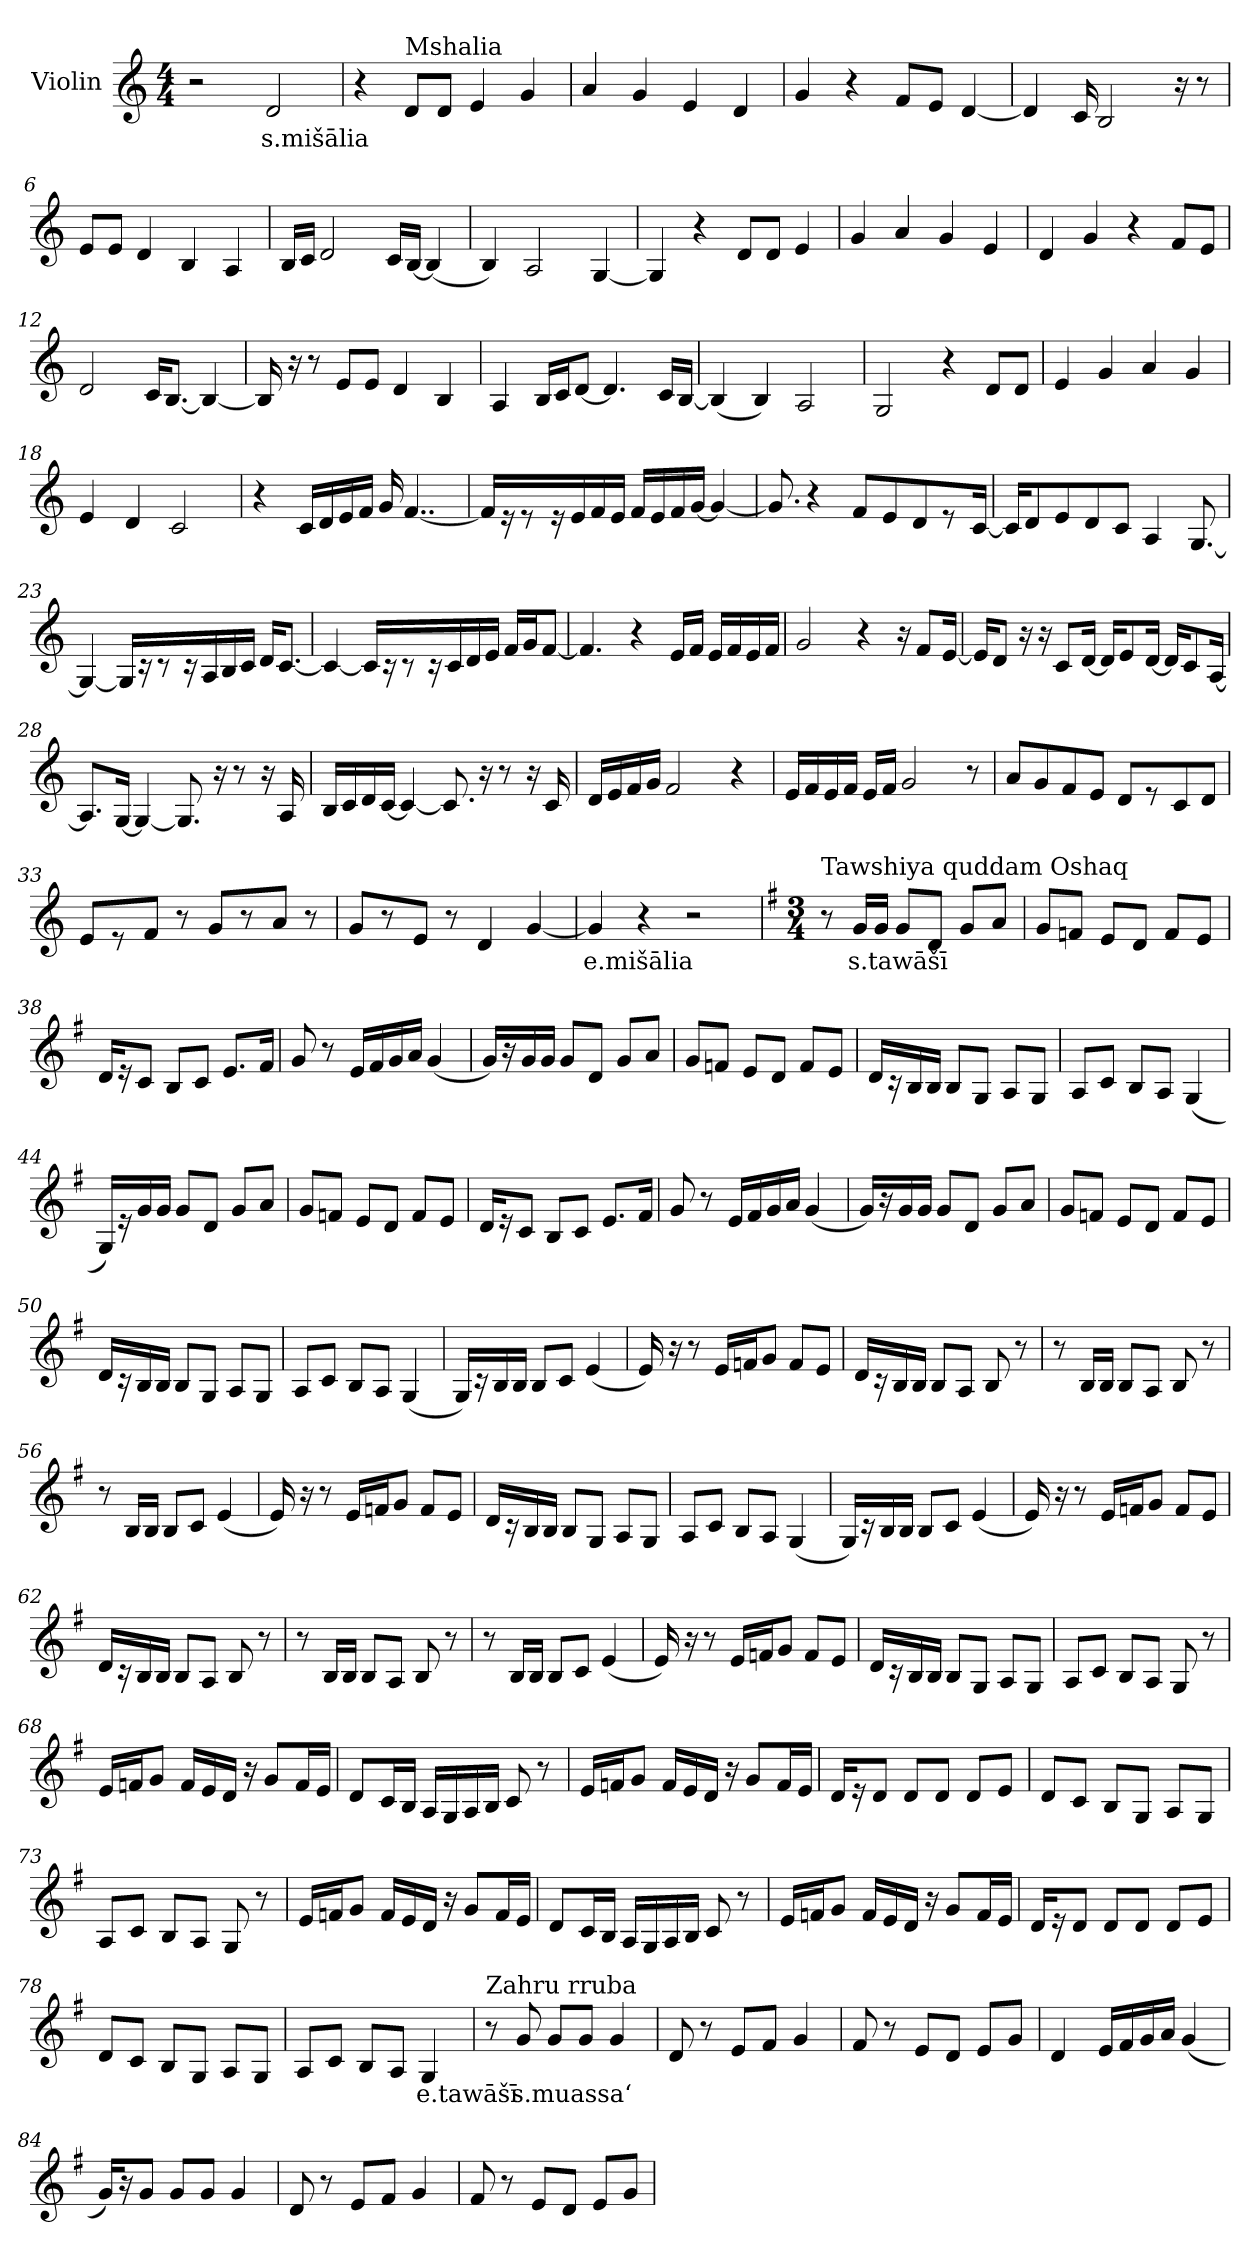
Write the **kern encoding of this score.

**kern	**text
*part1	*part1
*staff1	*staff1
*I"Violin	*
*clefG2	*
*k[]	*
*M4/4	*
*MM85	*
=1	=1
2r	.
!	!LO:LY:b
2d/	s.mišālia
=2	=2
4r	.
!LO:TX:a:t=Mshalia	!
8d/L	.
8d/J	.
4e/	.
4g/	.
=3	=3
4a/	.
4g/	.
4e/	.
4d/	.
=4	=4
4g/	.
4r	.
8f/L	.
8e/J	.
[4d/	.
=5	=5
4d/]	.
16c/	.
2B/	.
16r	.
8r	.
!!LO:LB:g=z
=6	=6
8e/L	.
8e/J	.
4d/	.
4B/	.
4A/	.
=7	=7
16B/LL	.
16c/JJ	.
2d/	.
16c/LL	.
[16B/JJ	.
(<4B/]	.
=8	=8
4B/)	.
2A/	.
[4G/	.
=9	=9
4G/]	.
4r	.
8d/L	.
8d/J	.
4e/	.
=10	=10
4g/	.
4a/	.
4g/	.
4e/	.
!!LO:LB:g=z
=11	=11
4d/	.
4g/	.
4r	.
8f/L	.
8e/J	.
=12	=12
2d/	.
16c/KL	.
[8.B/J	.
4B/_	.
=13	=13
16B/]	.
16r	.
8r	.
8e/L	.
8e/J	.
4d/	.
4B/	.
=14	=14
4A/	.
16B/LL	.
16c/J	.
[8d/J	.
4.d/]	.
16c/LL	.
[16B/JJ	.
=15	=15
(<4B/]	.
4B/)	.
2A/	.
!!LO:LB:g=z
=16	=16
2G/	.
4r	.
8d/L	.
8d/J	.
=17	=17
4e/	.
4g/	.
4a/	.
4g/	.
=18	=18
4e/	.
4d/	.
2c/	.
=19	=19
4r	.
16c/LL	.
16d/	.
16e/	.
16f/JJ	.
16g/	.
[4..f/	.
=20	=20
16f/LL]	.
16r	.
8r	.
16r	.
16e/	.
16f/	.
16e/JJ	.
16f/LL	.
16e/	.
16f/	.
[16g/JJ	.
4g/_	.
!!LO:LB:g=z
=21	=21
8.g/]	.
4r	.
8f/L	.
8e/	.
8d/	.
8r	.
[16c/Jk	.
=22	=22
16c/KL]	.
8d/	.
8e/	.
8d/	.
8c/J	.
4A/	.
[8.G/	.
=23	=23
4G/_	.
16G/LL]	.
16r	.
8r	.
16r	.
16A/	.
16B/	.
16c/JJ	.
16d/KL	.
[8.c/J	.
!!LO:LB:g=z
=24	=24
4c/_	.
16c/LL]	.
16r	.
8r	.
16r	.
16c/	.
16d/	.
16e/JJ	.
16f/LL	.
16g/J	.
[8f/J	.
=25	=25
4.f/]	.
4r	.
16e/LL	.
16f/JJ	.
16e/LL	.
16f/	.
16e/	.
16f/JJ	.
=26	=26
2g/	.
4r	.
16r	.
8f/L	.
[16e/Jk	.
!!LO:LB:g=z
=27	=27
16e/KL]	.
8d/J	.
16r	.
16r	.
8c/L	.
[16d/Jk	.
16d/KL]	.
8e/	.
[16d/Jk	.
16d/KL]	.
8c/	.
[16A/Jk	.
=28	=28
8.A/L]	.
[16G/Jk	.
4G/_	.
8.G/]	.
16r	.
8r	.
16r	.
16A/	.
=29	=29
16B/LL	.
16c/	.
16d/	.
[16c/JJ	.
4c/_	.
8.c/]	.
16r	.
8r	.
16r	.
16c/	.
!!LO:PB:g=z
=30	=30
16d/LL	.
16e/	.
16f/	.
16g/JJ	.
2f/	.
4r	.
=31	=31
16e/LL	.
16f/	.
16e/	.
16f/JJ	.
16e/LL	.
16f/JJ	.
2g/	.
8r	.
=32	=32
8a/L	.
8g/	.
8f/	.
8e/J	.
8d/L	.
8r	.
8c/	.
8d/J	.
=33	=33
8e/L	.
8r	.
8f/J	.
8r	.
8g/L	.
8r	.
8a/J	.
8r	.
=34	=34
8g/L	.
8r	.
8e/J	.
8r	.
4d/	.
[4g/	.
!!LO:PB:g=z
=35	=35
!	!LO:LY:b
4g/]	e.mišālia
4r	.
2r	.
=36	=36
*k[f#]	*
*G:	*
*M3/4	*
*MM60	*
!LO:TX:a:t=Tawshiya quddam Oshaq	!
8r	.
!	!LO:LY:b
16g/LL	s.tawāšī
16g/JJ	.
8g/L	.
8d/J	.
8g/L	.
8a/J	.
=37	=37
8g/L	.
8fn/J	.
8e/L	.
8d/J	.
8f/L	.
8e/J	.
=38	=38
16d/KL	.
16r	.
8c/J	.
8B/L	.
8c/J	.
8.e/L	.
16f#/Jk	.
=39	=39
8g/	.
8r	.
16e/LL	.
16f#/	.
16g/	.
16a/JJ	.
(<4g/	.
=40	=40
16g/LL)	.
16r	.
16g/	.
16g/JJ	.
8g/L	.
8d/J	.
8g/L	.
8a/J	.
!!LO:LB:g=z
=41	=41
8g/L	.
8fn/J	.
8e/L	.
8d/J	.
8f/L	.
8e/J	.
=42	=42
16d/LL	.
16r	.
16B/	.
16B/JJ	.
8B/L	.
8G/J	.
8A/L	.
8G/J	.
=43	=43
8A/L	.
8c/J	.
8B/L	.
8A/J	.
(<4G/	.
=44	=44
16G/LL)	.
16r	.
16g/	.
16g/JJ	.
8g/L	.
8d/J	.
8g/L	.
8a/J	.
=45	=45
8g/L	.
8fn/J	.
8e/L	.
8d/J	.
8f/L	.
8e/J	.
!!LO:LB:g=z
=46	=46
16d/KL	.
16r	.
8c/J	.
8B/L	.
8c/J	.
8.e/L	.
16f#/Jk	.
!!LO:LB:g=z
=47	=47
8g/	.
8r	.
16e/LL	.
16f#/	.
16g/	.
16a/JJ	.
(<4g/	.
=48	=48
16g/LL)	.
16r	.
16g/	.
16g/JJ	.
8g/L	.
8d/J	.
8g/L	.
8a/J	.
=49	=49
8g/L	.
8fn/J	.
8e/L	.
8d/J	.
8f/L	.
8e/J	.
=50	=50
16d/LL	.
16r	.
16B/	.
16B/JJ	.
8B/L	.
8G/J	.
8A/L	.
8G/J	.
=51	=51
8A/L	.
8c/J	.
8B/L	.
8A/J	.
(<4G/	.
!!LO:LB:g=z
=52	=52
16G/LL)	.
16r	.
16B/	.
16B/JJ	.
8B/L	.
8c/J	.
(<4e/	.
!!LO:LB:g=z
=53	=53
16e/)	.
16r	.
8r	.
16e/LL	.
16fn/J	.
8g/J	.
8f/L	.
8e/J	.
=54	=54
16d/LL	.
16r	.
16B/	.
16B/JJ	.
8B/L	.
8A/J	.
8B/	.
8r	.
=55	=55
8r	.
16B/LL	.
16B/JJ	.
8B/L	.
8A/J	.
8B/	.
8r	.
=56	=56
8r	.
16B/LL	.
16B/JJ	.
8B/L	.
8c/J	.
(<4e/	.
!!LO:LB:g=z
=57	=57
16e/)	.
16r	.
8r	.
16e/LL	.
16fn/J	.
8g/J	.
8f/L	.
8e/J	.
!!LO:LB:g=z
=58	=58
16d/LL	.
16r	.
16B/	.
16B/JJ	.
8B/L	.
8G/J	.
8A/L	.
8G/J	.
=59	=59
8A/L	.
8c/J	.
8B/L	.
8A/J	.
(<4G/	.
=60	=60
16G/LL)	.
16r	.
16B/	.
16B/JJ	.
8B/L	.
8c/J	.
(<4e/	.
=61	=61
16e/)	.
16r	.
8r	.
16e/LL	.
16fn/J	.
8g/J	.
8f/L	.
8e/J	.
!!LO:PB:g=z
=62	=62
16d/LL	.
16r	.
16B/	.
16B/JJ	.
8B/L	.
8A/J	.
8B/	.
8r	.
!!LO:LB:g=z
=63	=63
8r	.
16B/LL	.
16B/JJ	.
8B/L	.
8A/J	.
8B/	.
8r	.
=64	=64
8r	.
16B/LL	.
16B/JJ	.
8B/L	.
8c/J	.
(<4e/	.
=65	=65
16e/)	.
16r	.
8r	.
16e/LL	.
16fn/J	.
8g/J	.
8f/L	.
8e/J	.
=66	=66
16d/LL	.
16r	.
16B/	.
16B/JJ	.
8B/L	.
8G/J	.
8A/L	.
8G/J	.
!!LO:LB:g=z
=67	=67
8A/L	.
8c/J	.
8B/L	.
8A/J	.
8G/	.
8r	.
!!LO:LB:g=z
=68	=68
16e/LL	.
16fn/J	.
8g/J	.
16f/LL	.
16e/	.
16d/JJ	.
16r	.
8g/L	.
16f/L	.
16e/JJ	.
=69	=69
8d/L	.
16c/L	.
16B/JJ	.
16A/LL	.
16G/	.
16A/	.
16B/JJ	.
8c/	.
8r	.
=70	=70
16e/LL	.
16fn/J	.
8g/J	.
16f/LL	.
16e/	.
16d/JJ	.
16r	.
8g/L	.
16f/L	.
16e/JJ	.
=71	=71
16d/KL	.
16r	.
8d/J	.
8d/L	.
8d/J	.
8d/L	.
8e/J	.
!!LO:LB:g=z
=72	=72
8d/L	.
8c/J	.
8B/L	.
8G/J	.
8A/L	.
8G/J	.
!!LO:LB:g=z
=73	=73
8A/L	.
8c/J	.
8B/L	.
8A/J	.
8G/	.
8r	.
=74	=74
16e/LL	.
16fn/J	.
8g/J	.
16f/LL	.
16e/	.
16d/JJ	.
16r	.
8g/L	.
16f/L	.
16e/JJ	.
=75	=75
8d/L	.
16c/L	.
16B/JJ	.
16A/LL	.
16G/	.
16A/	.
16B/JJ	.
8c/	.
8r	.
=76	=76
16e/LL	.
16fn/J	.
8g/J	.
16f/LL	.
16e/	.
16d/JJ	.
16r	.
8g/L	.
16f/L	.
16e/JJ	.
!!LO:LB:g=z
=77	=77
16d/KL	.
16r	.
8d/J	.
8d/L	.
8d/J	.
8d/L	.
8e/J	.
!!LO:PB:g=z
=78	=78
8d/L	.
8c/J	.
8B/L	.
8G/J	.
8A/L	.
8G/J	.
=79	=79
8A/L	.
8c/J	.
8B/L	.
8A/J	.
!	!LO:LY:b
4G/	e.tawāšī
=80	=80
!LO:TX:a:t=Zahru rruba	!
8r	.
!	!LO:LY:b
8g/	s.muassa‘
8g/L	.
8g/J	.
4g/	.
=81	=81
8d/	.
8r	.
8e/L	.
8f#/J	.
4g/	.
=82	=82
8f#/	.
8r	.
8e/L	.
8d/J	.
8e/L	.
8g/J	.
=83	=83
4d/	.
16e/LL	.
16f#/	.
16g/	.
16a/JJ	.
(<4g/	.
!!LO:LB:g=z
=84	=84
16g/KL)	.
16r	.
8g/J	.
8g/L	.
8g/J	.
4g/	.
=85	=85
8d/	.
8r	.
8e/L	.
8f#/J	.
4g/	.
=86	=86
8f#/	.
8r	.
8e/L	.
8d/J	.
8e/L	.
8g/J	.
=	=
*-	*-
